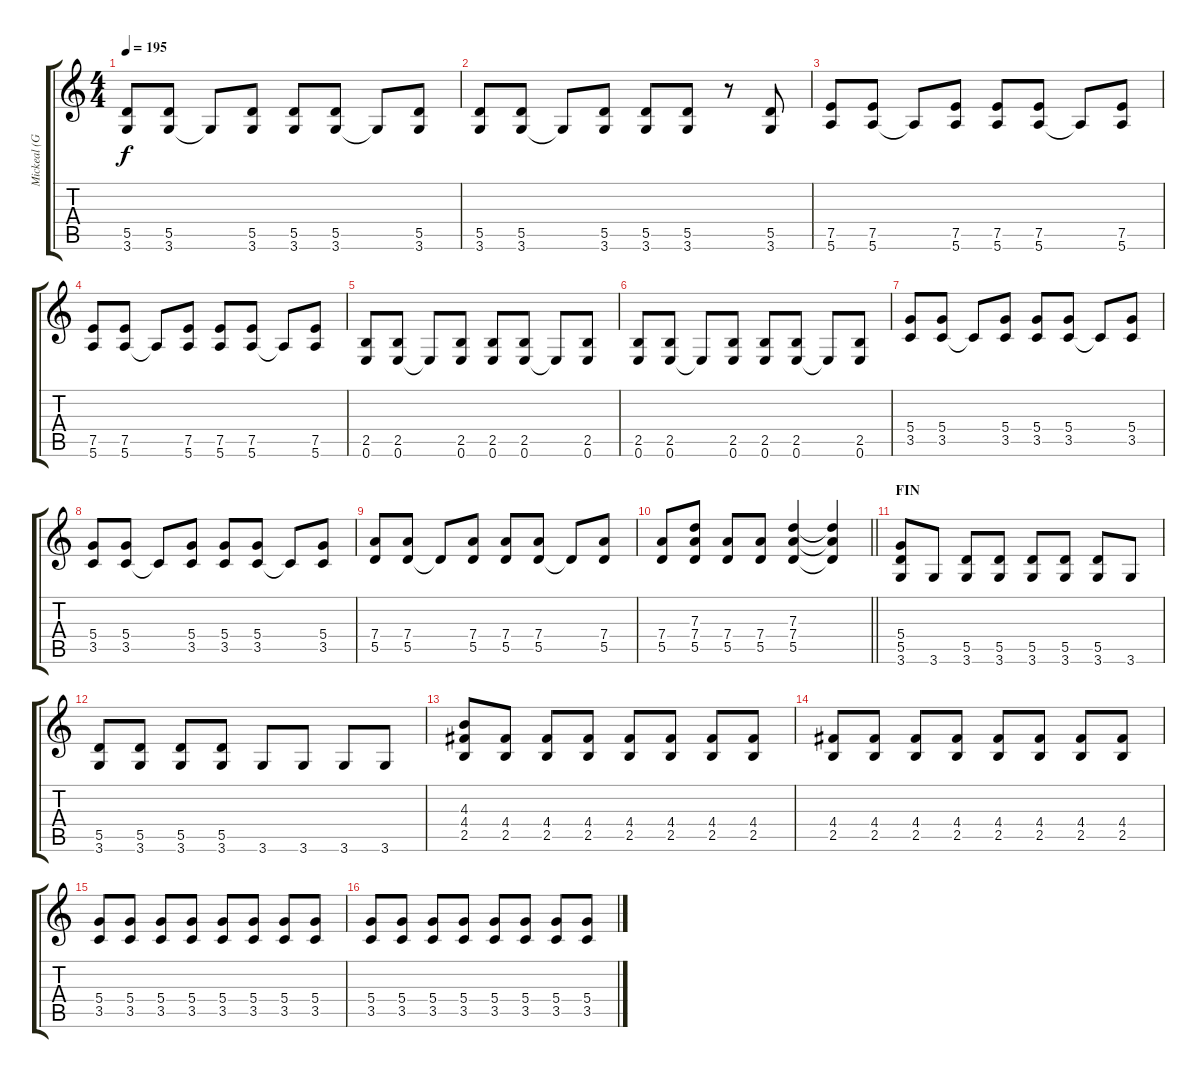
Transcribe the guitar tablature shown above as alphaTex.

\track ("Mickeal (Guitare_01)" "Mickeal (G") {instrument acousticguitarnylon}
\staff {score tabs}
\tuning (E4 B3 G3 D3 A2 E2) {hide}
\ts (4 4)
\tempo 195
\clef g2
\ks c
(5.5 3.6).8{dy f} (5.5 3.6).8 3.6{t}.8 (5.5 3.6).8 (5.5 3.6).8 (5.5 3.6).8 3.6{t}.8 (5.5 3.6).8 |
(5.5 3.6).8 (5.5 3.6).8 3.6{t}.8 (5.5 3.6).8 (5.5 3.6).8 (5.5 3.6).8 r.8 (5.5 3.6).8 |
(7.5 5.6).8 (7.5 5.6).8 5.6{t}.8 (7.5 5.6).8 (7.5 5.6).8 (7.5 5.6).8 5.6{t}.8 (7.5 5.6).8 |
(7.5 5.6).8 (7.5 5.6).8 5.6{t}.8 (7.5 5.6).8 (7.5 5.6).8 (7.5 5.6).8 5.6{t}.8 (7.5 5.6).8 |
(2.5 0.6).8 (2.5 0.6).8 0.6{t}.8 (2.5 0.6).8 (2.5 0.6).8 (2.5 0.6).8 0.6{t}.8 (2.5 0.6).8 |
(2.5 0.6).8 (2.5 0.6).8 0.6{t}.8 (2.5 0.6).8 (2.5 0.6).8 (2.5 0.6).8 0.6{t}.8 (2.5 0.6).8 |
(5.4 3.5).8 (5.4 3.5).8 3.5{t}.8 (5.4 3.5).8 (5.4 3.5).8 (5.4 3.5).8 3.5{t}.8 (5.4 3.5).8 |
(5.4 3.5).8 (5.4 3.5).8 3.5{t}.8 (5.4 3.5).8 (5.4 3.5).8 (5.4 3.5).8 3.5{t}.8 (5.4 3.5).8 |
(7.4 5.5).8 (7.4 5.5).8 5.5{t}.8 (7.4 5.5).8 (7.4 5.5).8 (7.4 5.5).8 5.5{t}.8 (7.4 5.5).8 |
\barLineRight lightlight
(7.4 5.5).8 (7.3 7.4 5.5).8 (7.4 5.5).8 (7.4 5.5).8 (7.3 7.4 5.5).4 (7.3{t} 7.4{t} 5.5{t}).4 |
\section ("" "FIN")
(5.4 5.5 3.6).8 3.6.8 (5.5 3.6).8 (5.5 3.6).8 (5.5 3.6).8 (5.5 3.6).8 (5.5 3.6).8 3.6.8 |
(5.5 3.6).8 (5.5 3.6).8 (5.5 3.6).8 (5.5 3.6).8 3.6.8 3.6.8 3.6.8 3.6.8 |
(4.3 4.4 2.5).8 (4.4 2.5).8 (4.4 2.5).8 (4.4 2.5).8 (4.4 2.5).8 (4.4 2.5).8 (4.4 2.5).8 (4.4 2.5).8 |
(4.4 2.5).8 (4.4 2.5).8 (4.4 2.5).8 (4.4 2.5).8 (4.4 2.5).8 (4.4 2.5).8 (4.4 2.5).8 (4.4 2.5).8 |
(5.4 3.5).8 (5.4 3.5).8 (5.4 3.5).8 (5.4 3.5).8 (5.4 3.5).8 (5.4 3.5).8 (5.4 3.5).8 (5.4 3.5).8 |
(5.4 3.5).8 (5.4 3.5).8 (5.4 3.5).8 (5.4 3.5).8 (5.4 3.5).8 (5.4 3.5).8 (5.4 3.5).8 (5.4 3.5).8
